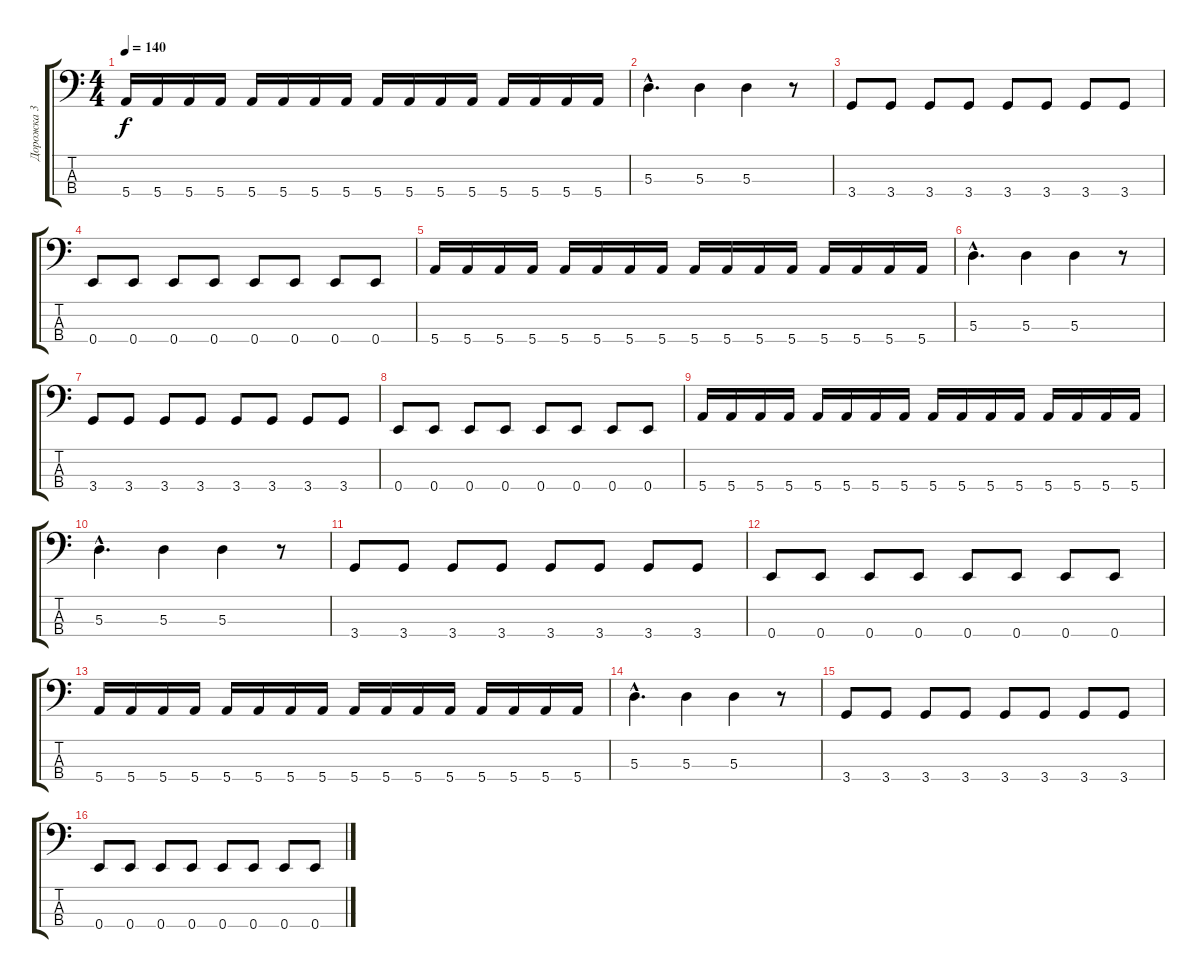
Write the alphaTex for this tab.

\track ("Дорожка 3" "Дорожка 3") {instrument acousticguitarnylon}
\staff {score tabs}
\tuning (G2 D2 A1 E1) {hide}
\ts (4 4)
\tempo 140
\clef f4
\ks c
5.4.16{dy f} 5.4.16 5.4.16 5.4.16 5.4.16 5.4.16 5.4.16 5.4.16 5.4.16 5.4.16 5.4.16 5.4.16 5.4.16 5.4.16 5.4.16 5.4.16 |
5.3{hac}.4{d} 5.3.4 5.3.4 r.8 |
3.4.8 3.4.8 3.4.8 3.4.8 3.4.8 3.4.8 3.4.8 3.4.8 |
0.4.8 0.4.8 0.4.8 0.4.8 0.4.8 0.4.8 0.4.8 0.4.8 |
5.4.16 5.4.16 5.4.16 5.4.16 5.4.16 5.4.16 5.4.16 5.4.16 5.4.16 5.4.16 5.4.16 5.4.16 5.4.16 5.4.16 5.4.16 5.4.16 |
5.3{hac}.4{d} 5.3.4 5.3.4 r.8 |
3.4.8 3.4.8 3.4.8 3.4.8 3.4.8 3.4.8 3.4.8 3.4.8 |
0.4.8 0.4.8 0.4.8 0.4.8 0.4.8 0.4.8 0.4.8 0.4.8 |
5.4.16 5.4.16 5.4.16 5.4.16 5.4.16 5.4.16 5.4.16 5.4.16 5.4.16 5.4.16 5.4.16 5.4.16 5.4.16 5.4.16 5.4.16 5.4.16 |
5.3{hac}.4{d} 5.3.4 5.3.4 r.8 |
3.4.8 3.4.8 3.4.8 3.4.8 3.4.8 3.4.8 3.4.8 3.4.8 |
0.4.8 0.4.8 0.4.8 0.4.8 0.4.8 0.4.8 0.4.8 0.4.8 |
5.4.16 5.4.16 5.4.16 5.4.16 5.4.16 5.4.16 5.4.16 5.4.16 5.4.16 5.4.16 5.4.16 5.4.16 5.4.16 5.4.16 5.4.16 5.4.16 |
5.3{hac}.4{d} 5.3.4 5.3.4 r.8 |
3.4.8 3.4.8 3.4.8 3.4.8 3.4.8 3.4.8 3.4.8 3.4.8 |
0.4.8 0.4.8 0.4.8 0.4.8 0.4.8 0.4.8 0.4.8 0.4.8
